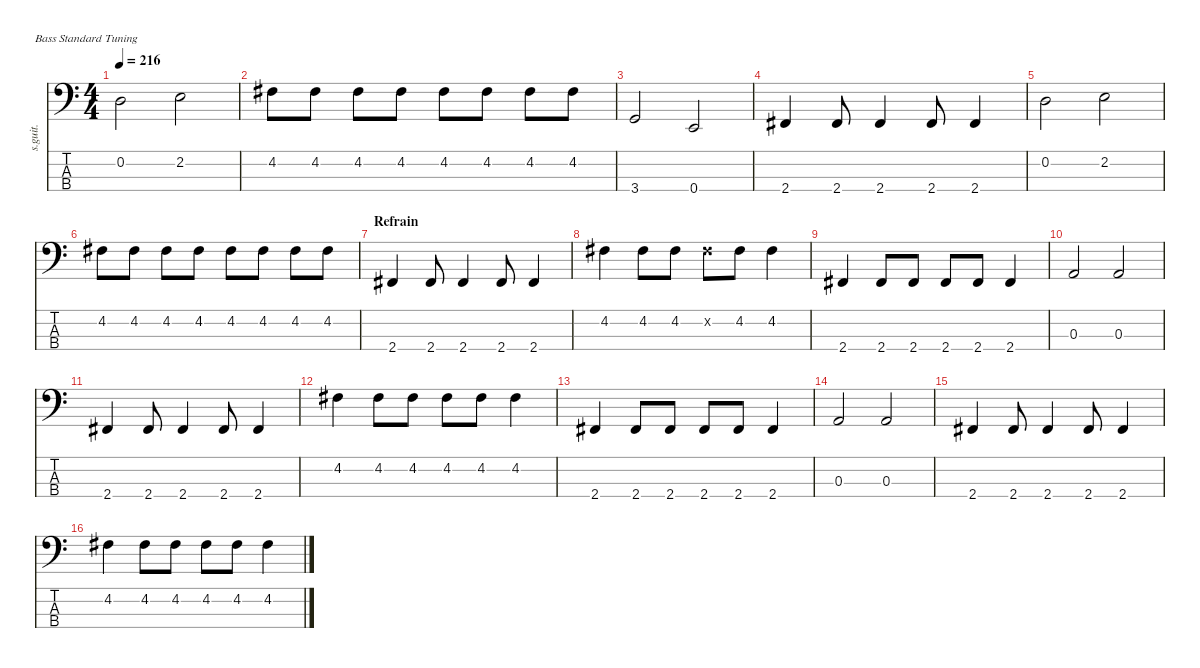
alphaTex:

\defaultSystemsLayout 4
\hideDynamics
\bracketExtendMode nobrackets
\track ("Couch Potato (Spud) | Bass" "s.guit.") {instrument electricbasspick}
\staff {score tabs}
\tuning (G2 D2 A1 E1)
\ts (4 4)
\tempo 216
\clef f4
\ks c
0.2.2{dy f} 2.2.2 |
4.2{acc #}.8 4.2{acc #}.8 4.2{acc #}.8 4.2{acc #}.8 4.2{acc #}.8 4.2{acc #}.8 4.2{acc #}.8 4.2{acc #}.8 |
3.4.2 0.4.2 |
2.4{acc #}.4 2.4{acc #}.8 2.4{acc #}.4 2.4{acc #}.8 2.4{acc #}.4 |
0.2.2 2.2.2 |
4.2{acc #}.8 4.2{acc #}.8 4.2{acc #}.8 4.2{acc #}.8 4.2{acc #}.8 4.2{acc #}.8 4.2{acc #}.8 4.2{acc #}.8 |
\section ("" "Refrain")
2.4{acc #}.4 2.4{acc #}.8 2.4{acc #}.4 2.4{acc #}.8 2.4{acc #}.4 |
4.2{acc #}.4 4.2{acc #}.8 4.2{acc #}.8 4.2{x acc #}.8 4.2{acc #}.8 4.2{acc #}.4 |
2.4{acc #}.4 2.4{acc #}.8 2.4{acc #}.8 2.4{acc #}.8 2.4{acc #}.8 2.4{acc #}.4 |
0.3.2 0.3.2 |
2.4{acc #}.4 2.4{acc #}.8 2.4{acc #}.4 2.4{acc #}.8 2.4{acc #}.4 |
4.2{acc #}.4 4.2{acc #}.8 4.2{acc #}.8 4.2{acc #}.8 4.2{acc #}.8 4.2{acc #}.4 |
2.4{acc #}.4 2.4{acc #}.8 2.4{acc #}.8 2.4{acc #}.8 2.4{acc #}.8 2.4{acc #}.4 |
0.3.2 0.3.2 |
2.4{acc #}.4 2.4{acc #}.8 2.4{acc #}.4 2.4{acc #}.8 2.4{acc #}.4 |
4.2{acc #}.4 4.2{acc #}.8 4.2{acc #}.8 4.2{acc #}.8 4.2{acc #}.8 4.2{acc #}.4
